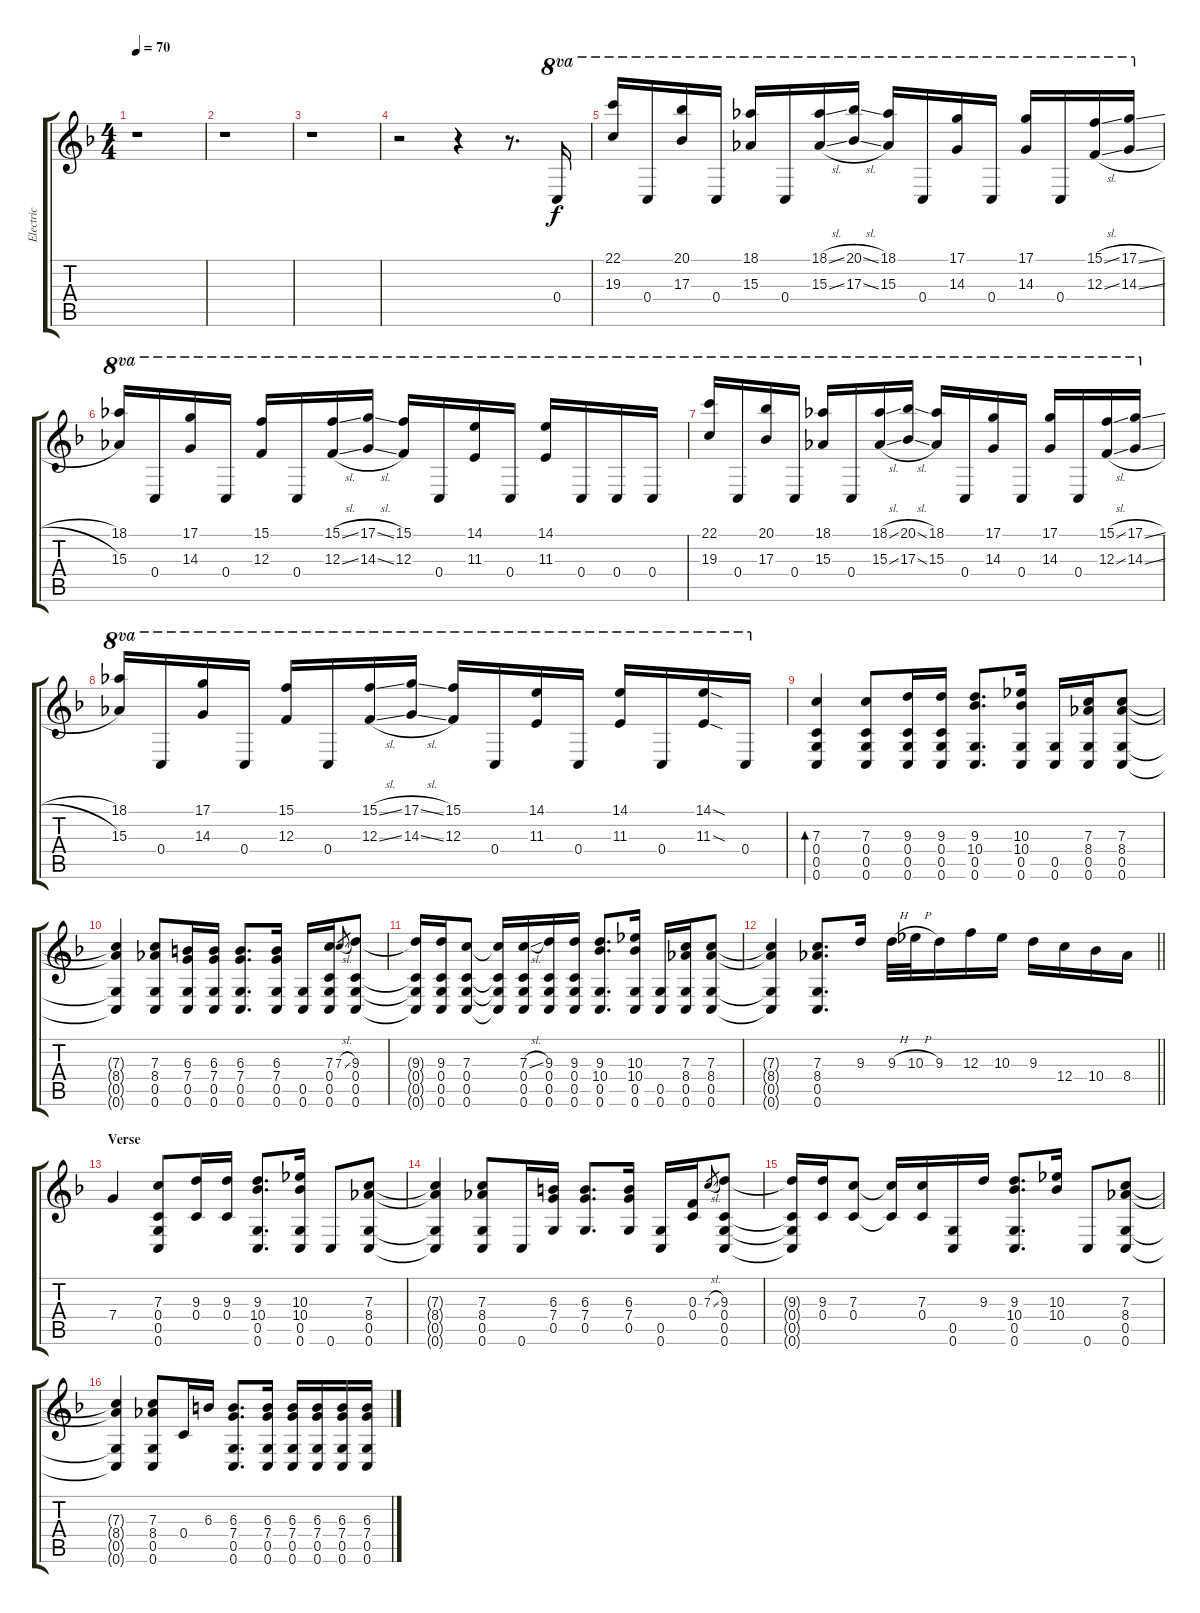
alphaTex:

\track ("Electric" "Electric") {instrument electricguitarclean}
\staff {score tabs}
\tuning (D4 A3 F3 C3 G2 C2) {hide}
\ts (4 4)
\tempo 70
\clef g2
\ks f
r.1{dy f instrument electricguitarclean} |
r.1 |
r.1 |
r.2 r.4 r.8{d} 0.4.16{ot 8va} |
(22.1 19.3).16{ot 8va} 0.4.16{ot 8va} (20.1 17.3).16{ot 8va} 0.4.16{ot 8va} (18.1 15.3).16{ot 8va} 0.4.16{ot 8va} (18.1{sl} 15.3{sl}).16{ot 8va} (20.1{sl} 17.3{sl}).16{ot 8va} (18.1 15.3).16{ot 8va} 0.4.16{ot 8va} (17.1 14.3).16{ot 8va} 0.4.16{ot 8va} (17.1 14.3).16{ot 8va} 0.4.16{ot 8va} (15.1{sl} 12.3{sl}).16{ot 8va} (17.1{sl} 14.3{sl}).16{ot 8va} |
(18.1 15.3).16{ot 8va} 0.4.16{ot 8va} (17.1 14.3).16{ot 8va} 0.4.16{ot 8va} (15.1 12.3).16{ot 8va} 0.4.16{ot 8va} (15.1{sl} 12.3{sl}).16{ot 8va} (17.1{sl} 14.3{sl}).16{ot 8va} (15.1 12.3).16{ot 8va} 0.4.16{ot 8va} (14.1 11.3).16{ot 8va} 0.4.16{ot 8va} (14.1 11.3).16{ot 8va} 0.4.16{ot 8va} 0.4.16{ot 8va} 0.4.16{ot 8va} |
(22.1 19.3).16{ot 8va} 0.4.16{ot 8va} (20.1 17.3).16{ot 8va} 0.4.16{ot 8va} (18.1 15.3).16{ot 8va} 0.4.16{ot 8va} (18.1{sl} 15.3{sl}).16{ot 8va} (20.1{sl} 17.3{sl}).16{ot 8va} (18.1 15.3).16{ot 8va} 0.4.16{ot 8va} (17.1 14.3).16{ot 8va} 0.4.16{ot 8va} (17.1 14.3).16{ot 8va} 0.4.16{ot 8va} (15.1{sl} 12.3{sl}).16{ot 8va} (17.1{sl} 14.3{sl}).16{ot 8va} |
(18.1 15.3).16{ot 8va} 0.4.16{ot 8va} (17.1 14.3).16{ot 8va} 0.4.16{ot 8va} (15.1 12.3).16{ot 8va} 0.4.16{ot 8va} (15.1{sl} 12.3{sl}).16{ot 8va} (17.1{sl} 14.3{sl}).16{ot 8va} (15.1 12.3).16{ot 8va} 0.4.16{ot 8va} (14.1 11.3).16{ot 8va} 0.4.16{ot 8va} (14.1 11.3).16{ot 8va} 0.4.16{ot 8va} (14.1{sod} 11.3{sod}).16{ot 8va} 0.4.16{ot 8va} |
(7.3 0.4 0.5 0.6).4{bd 30} (7.3 0.4 0.5 0.6).8 (9.3 0.4 0.5 0.6).16 (9.3 0.4 0.5 0.6).16 (9.3 10.4 0.5 0.6).8{d} (10.3 10.4 0.5 0.6).16 (0.5 0.6).16 (7.3 8.4 0.5 0.6).16 (7.3 8.4 0.5 0.6).8 |
(7.3{t} 8.4{t} 0.5{t} 0.6{t}).4 (7.3 8.4 0.5 0.6).8 (6.3 7.4 0.5 0.6).16 (6.3 7.4 0.5 0.6).16 (6.3 7.4 0.5 0.6).8{d} (6.3 7.4 0.5 0.6).16 (0.5 0.6).16 (7.3 0.4 0.5 0.6).16 7.3{sl}.8{gr} (9.3 0.4 0.5 0.6).8 |
(9.3{t} 0.4{t} 0.5{t} 0.6{t}).16 (9.3 0.4 0.5 0.6).16 (7.3 0.4 0.5 0.6).8 (7.3{t} 0.4{t} 0.5{t} 0.6{t}).16 (7.3{sl} 0.4 0.5 0.6).16 (9.3 0.4 0.5 0.6).16 (9.3 0.4 0.5 0.6).16 (9.3 10.4 0.5 0.6).8{d} (10.3 10.4 0.5 0.6).16 (0.5 0.6).16 (7.3 8.4 0.5 0.6).16 (7.3 8.4 0.5 0.6).8 |
\barLineRight lightlight
(7.3{t} 8.4{t} 0.5{t} 0.6{t}).4 (7.3 8.4 0.5 0.6).8{d} 9.3.16 9.3{h}.32 10.3{h}.32 9.3.16 12.3.16 10.3.16 9.3.16 12.4.16 10.4.16 8.4.16 |
\section ("" "Verse")
7.4.4 (7.3 0.4 0.5 0.6).8 (9.3 0.4).16 (9.3 0.4).16 (9.3 10.4 0.5 0.6).8{d} (10.3 10.4 0.5 0.6).16 0.6.8 (7.3 8.4 0.5 0.6).8 |
(7.3{t} 8.4{t} 0.5{t} 0.6{t}).4 (7.3 8.4 0.5 0.6).8 0.6.16 (6.3 7.4 0.5).16 (6.3 7.4 0.5).8{d} (6.3 7.4 0.5).16 (0.5 0.6).16 (0.3 0.4).16 7.3{sl}.8{gr} (9.3 0.4 0.5 0.6).8 |
(9.3{t} 0.4{t} 0.5{t} 0.6{t}).16 (9.3 0.4).16 (7.3 0.4).8 (7.3{t} 0.4{t}).16 (7.3 0.4).16 (0.5 0.6).16 9.3.16 (9.3 10.4 0.5 0.6).8{d} (10.3 10.4).16 0.6.8 (7.3 8.4 0.5 0.6).8 |
(7.3{t} 8.4{t} 0.5{t} 0.6{t}).4 (7.3 8.4 0.5 0.6).8 0.4.16 6.3.16 (6.3 7.4 0.5 0.6).8{d} (6.3 7.4 0.5 0.6).16 (6.3 7.4 0.5 0.6).16 (6.3 7.4 0.5 0.6).16 (6.3 7.4 0.5 0.6).16 (6.3 7.4 0.5 0.6).16
